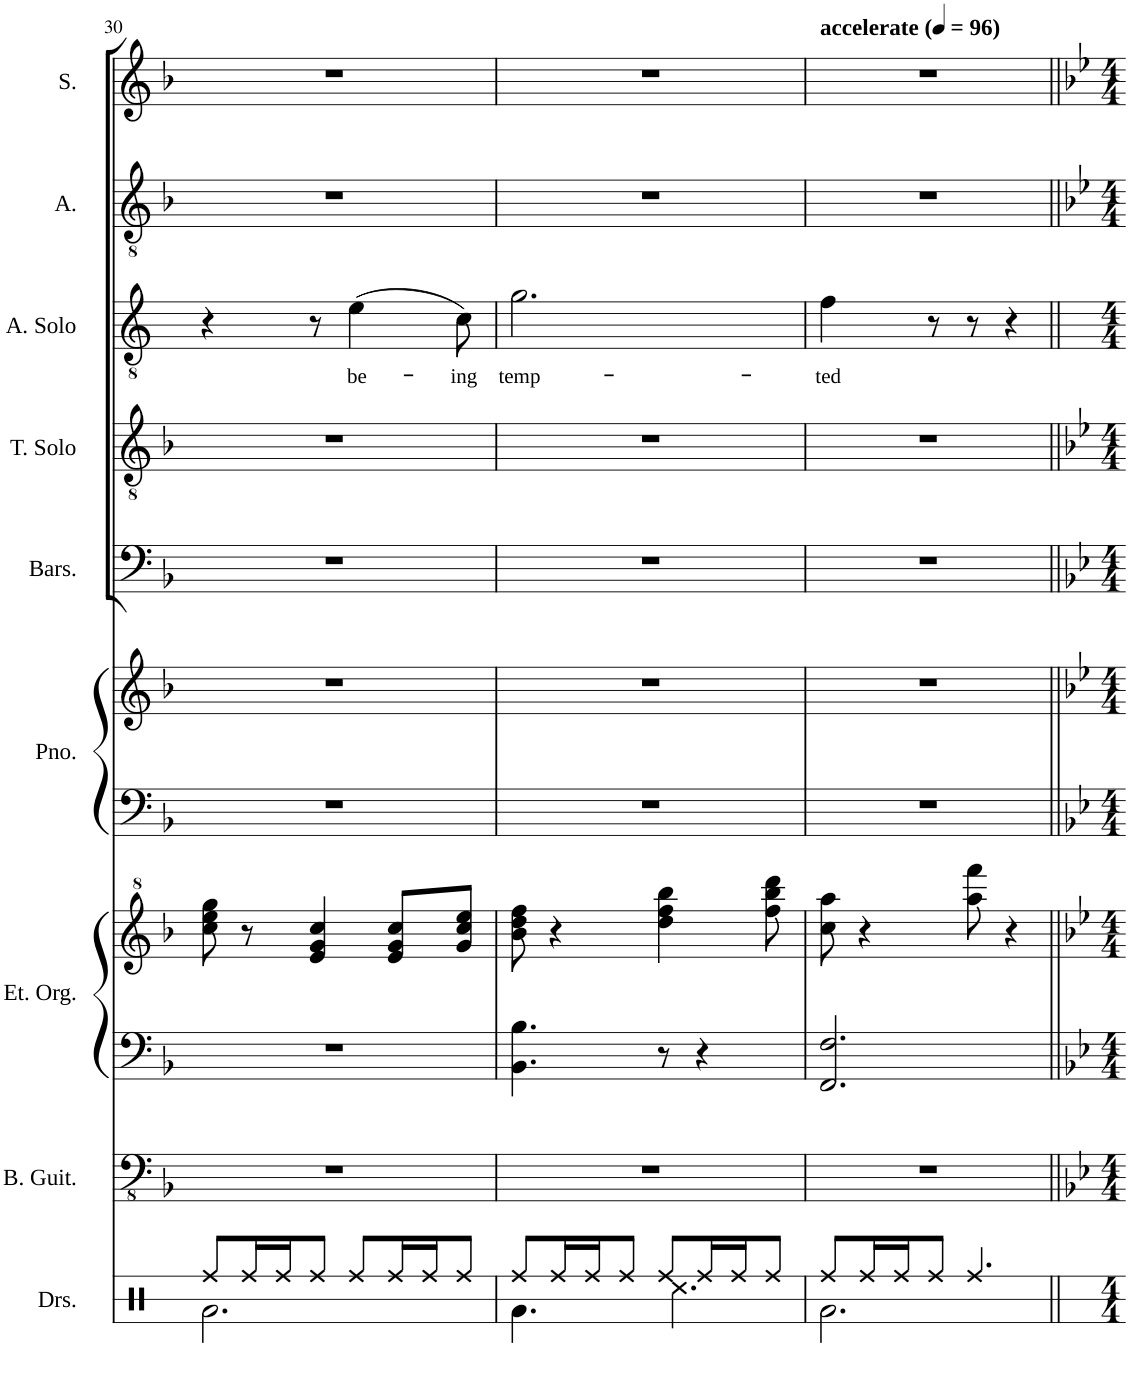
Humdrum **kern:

**kern	**kern	**kern	**kern	**kern	**kern	**kern	**kern	**kern	**text	**kern	**kern
*part9	*part8	*part7	*part7	*part6	*part6	*part5	*part4	*part3	*part3	*part2	*part1
*staff11	*staff10	*staff9	*staff8	*staff7	*staff6	*staff5	*staff4	*staff3	*staff3	*staff2	*staff1
*I"Drumset	*I"Bass Guitar	*I"Electronic Organ	*	*I"Piano	*	*I"Baritones	*I"Tenor Solo	*I"Alto Solo	*	*I"Alto	*I"Soprano
*I'Drs.	*I'B. Guit.	*I'Et. Org.	*	*I'Pno.	*	*I'Bars.	*I'T. Solo	*I'A. Solo	*	*I'A.	*I'S.
!!LO:PB:g=z
*clefX	*clefFv4	*clefF4	*clefG^2	*clefF4	*clefG2	*clefF4	*clefGv2	*clefGv2	*	*clefGv2	*clefG2
*k[]	*k[b-]	*k[b-]	*k[b-]	*k[b-]	*k[b-]	*k[b-]	*k[b-]	*k[]	*	*k[b-]	*k[b-]
*M6/8	*M6/8	*M6/8	*M6/8	*M6/8	*M6/8	*M6/8	*M6/8	*M6/8	*	*M6/8	*M6/8
=30	=30	=30	=30	=30	=30	=30	=30	=30	=30	=30	=30
*^	*	*	*	*	*	*	*	*	*	*	*
8Rdd/L	2.Ra\	2.r	2.r	8ccc\ 8eee\ 8ggg\	2.r	2.r	2.r	2.r	4r	.	2.r	2.r
16Rdd/L	.	.	.	8r	.	.	.	.	.	.	.	.
16Rdd/J	.	.	.	.	.	.	.	.	.	.	.	.
8Rdd/J	.	.	.	4ee/ 4gg/ 4ccc/	.	.	.	.	8r	.	.	.
!	!	!	!	!	!	!	!	!	!	!LO:LY:b	!	!
8Rdd/L	.	.	.	.	.	.	.	.	(4e\	be-	.	.
16Rdd/L	.	.	.	8ee/ 8gg/ 8ccc/L	.	.	.	.	.	.	.	.
16Rdd/J	.	.	.	.	.	.	.	.	.	.	.	.
!	!	!	!	!	!	!	!	!	!	!LO:LY:b	!	!
8Rdd/J	.	.	.	8gg/ 8ccc/ 8eee/J	.	.	.	.	8c\)	-ing	.	.
=31	=31	=31	=31	=31	=31	=31	=31	=31	=31	=31	=31	=31
!	!	!	!	!	!	!	!	!	!	!LO:LY:b	!	!
8Rdd/L	4.Ra\	2.r	4.BB-\ 4.B-\	8bb-\ 8ddd\ 8fff\	2.r	2.r	2.r	2.r	2.g\	temp-	2.r	2.r
16Rdd/L	.	.	.	4r	.	.	.	.	.	.	.	.
16Rdd/J	.	.	.	.	.	.	.	.	.	.	.	.
8Rdd/J	.	.	.	.	.	.	.	.	.	.	.	.
8Rdd/L	4.Rcc\	.	8r	4ddd\ 4fff\ 4bbb-\	.	.	.	.	.	.	.	.
16Rdd/L	.	.	4r	.	.	.	.	.	.	.	.	.
16Rdd/J	.	.	.	.	.	.	.	.	.	.	.	.
8Rdd/J	.	.	.	8fff\ 8bbb-\ 8dddd\	.	.	.	.	.	.	.	.
=32	=32	=32	=32	=32	=32	=32	=32	=32	=32	=32	=32	=32
*	*	*	*	*	*	*	*	*	*	*	*	*MM96
!	!	!	!	!	!	!	!	!	!	!	!	!LO:TX:a:B:t=accelerate
!	!	!	!	!	!	!	!	!	!	!LO:LY:b	!	!
8Rdd/L	2.Ra\	2.r	2.FF/ 2.F/	8ccc\ 8aaa\	2.r	2.r	2.r	2.r	4f\	-ted	2.r	2.r
16Rdd/L	.	.	.	4r	.	.	.	.	.	.	.	.
16Rdd/J	.	.	.	.	.	.	.	.	.	.	.	.
8Rdd/J	.	.	.	.	.	.	.	.	8r	.	.	.
4.Rdd/	.	.	.	8aaa\ 8ffff\	.	.	.	.	8r	.	.	.
.	.	.	.	4r	.	.	.	.	4r	.	.	.
*v	*v	*	*	*	*	*	*	*	*	*	*	*
=||	=||	=||	=||	=||	=||	=||	=||	=||	=||	=||	=||
*-	*-	*-	*-	*-	*-	*-	*-	*-	*-	*-	*-
